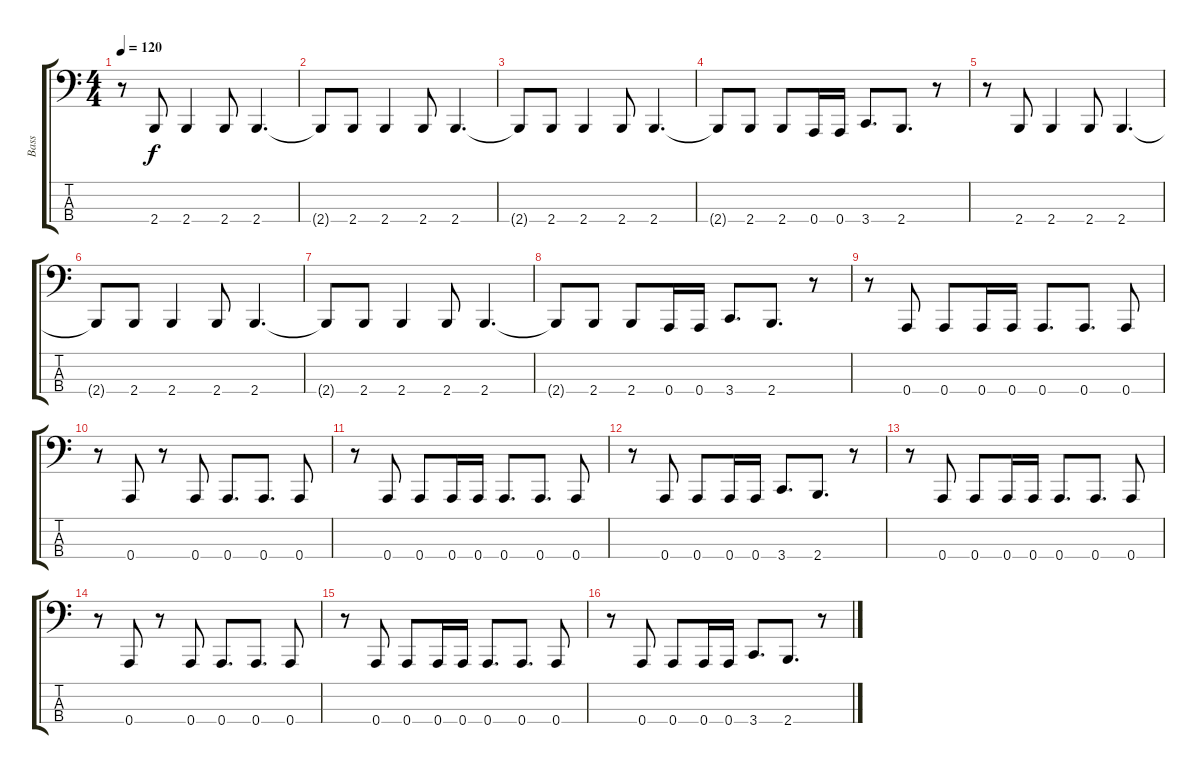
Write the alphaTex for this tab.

\track ("Bass" "Bass") {instrument electricbasspick}
\staff {score tabs}
\tuning (D2 A1 E1 A0) {hide}
\ts (4 4)
\tempo 120
\clef f4
\ks c
r.8{dy f} 2.4.8 2.4.4 2.4.8 2.4.4{d} |
2.4{t}.8 2.4.8 2.4.4 2.4.8 2.4.4{d} |
2.4{t}.8 2.4.8 2.4.4 2.4.8 2.4.4{d} |
2.4{t}.8 2.4.8 2.4.8 0.4.16 0.4.16 3.4.8{d} 2.4.8{d} r.8 |
r.8 2.4.8 2.4.4 2.4.8 2.4.4{d} |
2.4{t}.8 2.4.8 2.4.4 2.4.8 2.4.4{d} |
2.4{t}.8 2.4.8 2.4.4 2.4.8 2.4.4{d} |
2.4{t}.8 2.4.8 2.4.8 0.4.16 0.4.16 3.4.8{d} 2.4.8{d} r.8 |
r.8 0.4.8 0.4.8 0.4.16 0.4.16 0.4.8{d} 0.4.8{d} 0.4.8 |
r.8 0.4.8 r.8 0.4.8 0.4.8{d} 0.4.8{d} 0.4.8 |
r.8 0.4.8 0.4.8 0.4.16 0.4.16 0.4.8{d} 0.4.8{d} 0.4.8 |
r.8 0.4.8 0.4.8 0.4.16 0.4.16 3.4.8{d} 2.4.8{d} r.8 |
r.8 0.4.8 0.4.8 0.4.16 0.4.16 0.4.8{d} 0.4.8{d} 0.4.8 |
r.8 0.4.8 r.8 0.4.8 0.4.8{d} 0.4.8{d} 0.4.8 |
r.8 0.4.8 0.4.8 0.4.16 0.4.16 0.4.8{d} 0.4.8{d} 0.4.8 |
r.8 0.4.8 0.4.8 0.4.16 0.4.16 3.4.8{d} 2.4.8{d} r.8
